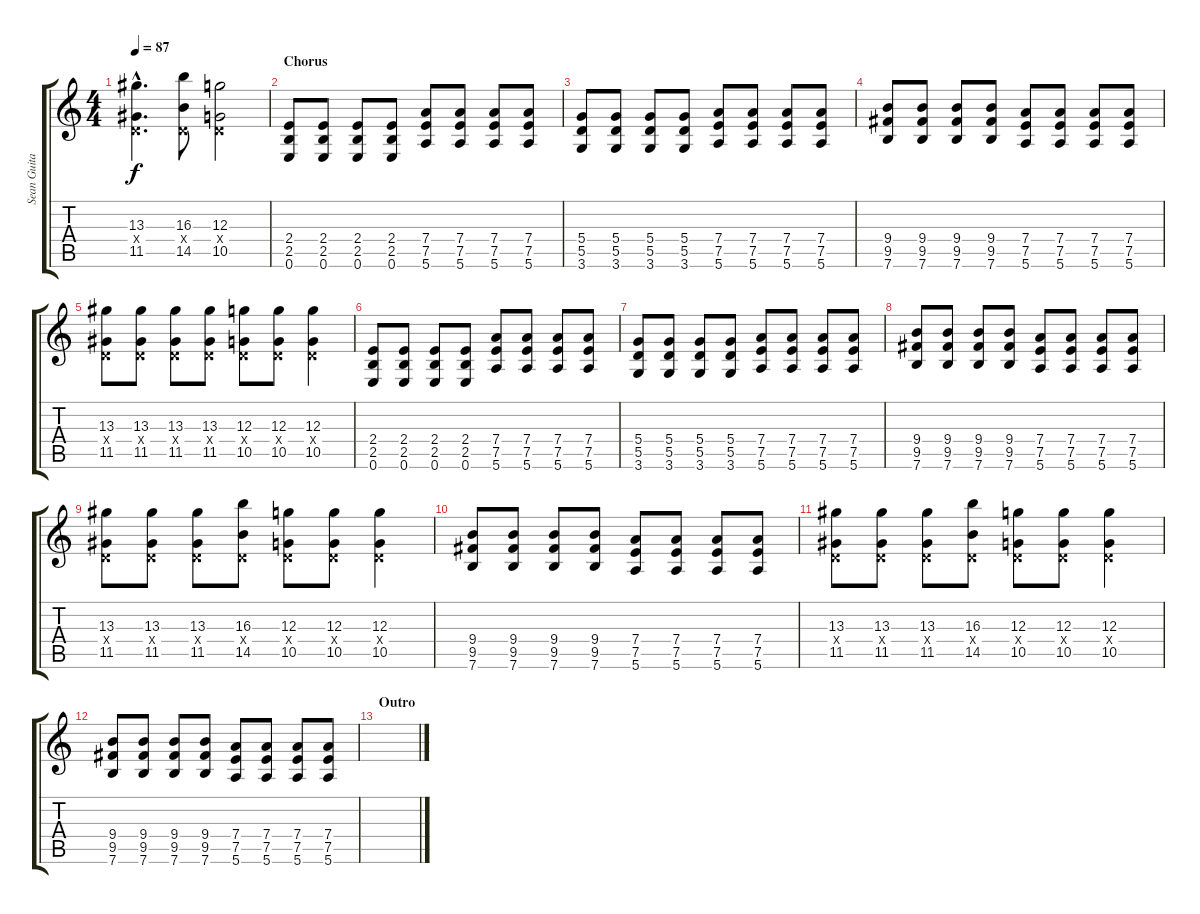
\track ("Sean Guitar" "Sean Guita") {instrument electricguitarclean}
\staff {score tabs}
\tuning (E4 B3 G3 D3 A2 E2) {hide}
\ts (4 4)
\tempo 87
\clef g2
\ks c
(13.3{hac} 0.4{hac x} 11.5{hac}).4{d dy f} (16.3 0.4{x} 14.5).8 (12.3 0.4{x} 10.5).2 |
\section ("" "Chorus")
(2.4 2.5 0.6).8 (2.4 2.5 0.6).8 (2.4 2.5 0.6).8 (2.4 2.5 0.6).8 (7.4 7.5 5.6).8 (7.4 7.5 5.6).8 (7.4 7.5 5.6).8 (7.4 7.5 5.6).8 |
(5.4 5.5 3.6).8 (5.4 5.5 3.6).8 (5.4 5.5 3.6).8 (5.4 5.5 3.6).8 (7.4 7.5 5.6).8 (7.4 7.5 5.6).8 (7.4 7.5 5.6).8 (7.4 7.5 5.6).8 |
(9.4 9.5 7.6).8 (9.4 9.5 7.6).8 (9.4 9.5 7.6).8 (9.4 9.5 7.6).8 (7.4 7.5 5.6).8 (7.4 7.5 5.6).8 (7.4 7.5 5.6).8 (7.4 7.5 5.6).8 |
(13.3 0.4{x} 11.5).8 (13.3 0.4{x} 11.5).8 (13.3 0.4{x} 11.5).8 (13.3 0.4{x} 11.5).8 (12.3 0.4{x} 10.5).8 (12.3 0.4{x} 10.5).8 (12.3 0.4{x} 10.5).4 |
(2.4 2.5 0.6).8 (2.4 2.5 0.6).8 (2.4 2.5 0.6).8 (2.4 2.5 0.6).8 (7.4 7.5 5.6).8 (7.4 7.5 5.6).8 (7.4 7.5 5.6).8 (7.4 7.5 5.6).8 |
(5.4 5.5 3.6).8 (5.4 5.5 3.6).8 (5.4 5.5 3.6).8 (5.4 5.5 3.6).8 (7.4 7.5 5.6).8 (7.4 7.5 5.6).8 (7.4 7.5 5.6).8 (7.4 7.5 5.6).8 |
(9.4 9.5 7.6).8 (9.4 9.5 7.6).8 (9.4 9.5 7.6).8 (9.4 9.5 7.6).8 (7.4 7.5 5.6).8 (7.4 7.5 5.6).8 (7.4 7.5 5.6).8 (7.4 7.5 5.6).8 |
(13.3 0.4{x} 11.5).8 (13.3 0.4{x} 11.5).8 (13.3 0.4{x} 11.5).8 (16.3 0.4{x} 14.5).8 (12.3 0.4{x} 10.5).8 (12.3 0.4{x} 10.5).8 (12.3 0.4{x} 10.5).4 |
(9.4 9.5 7.6).8 (9.4 9.5 7.6).8 (9.4 9.5 7.6).8 (9.4 9.5 7.6).8 (7.4 7.5 5.6).8 (7.4 7.5 5.6).8 (7.4 7.5 5.6).8 (7.4 7.5 5.6).8 |
(13.3 0.4{x} 11.5).8 (13.3 0.4{x} 11.5).8 (13.3 0.4{x} 11.5).8 (16.3 0.4{x} 14.5).8 (12.3 0.4{x} 10.5).8 (12.3 0.4{x} 10.5).8 (12.3 0.4{x} 10.5).4 |
(9.4 9.5 7.6).8 (9.4 9.5 7.6).8 (9.4 9.5 7.6).8 (9.4 9.5 7.6).8 (7.4 7.5 5.6).8 (7.4 7.5 5.6).8 (7.4 7.5 5.6).8 (7.4 7.5 5.6).8 |
\section ("" "Outro")
